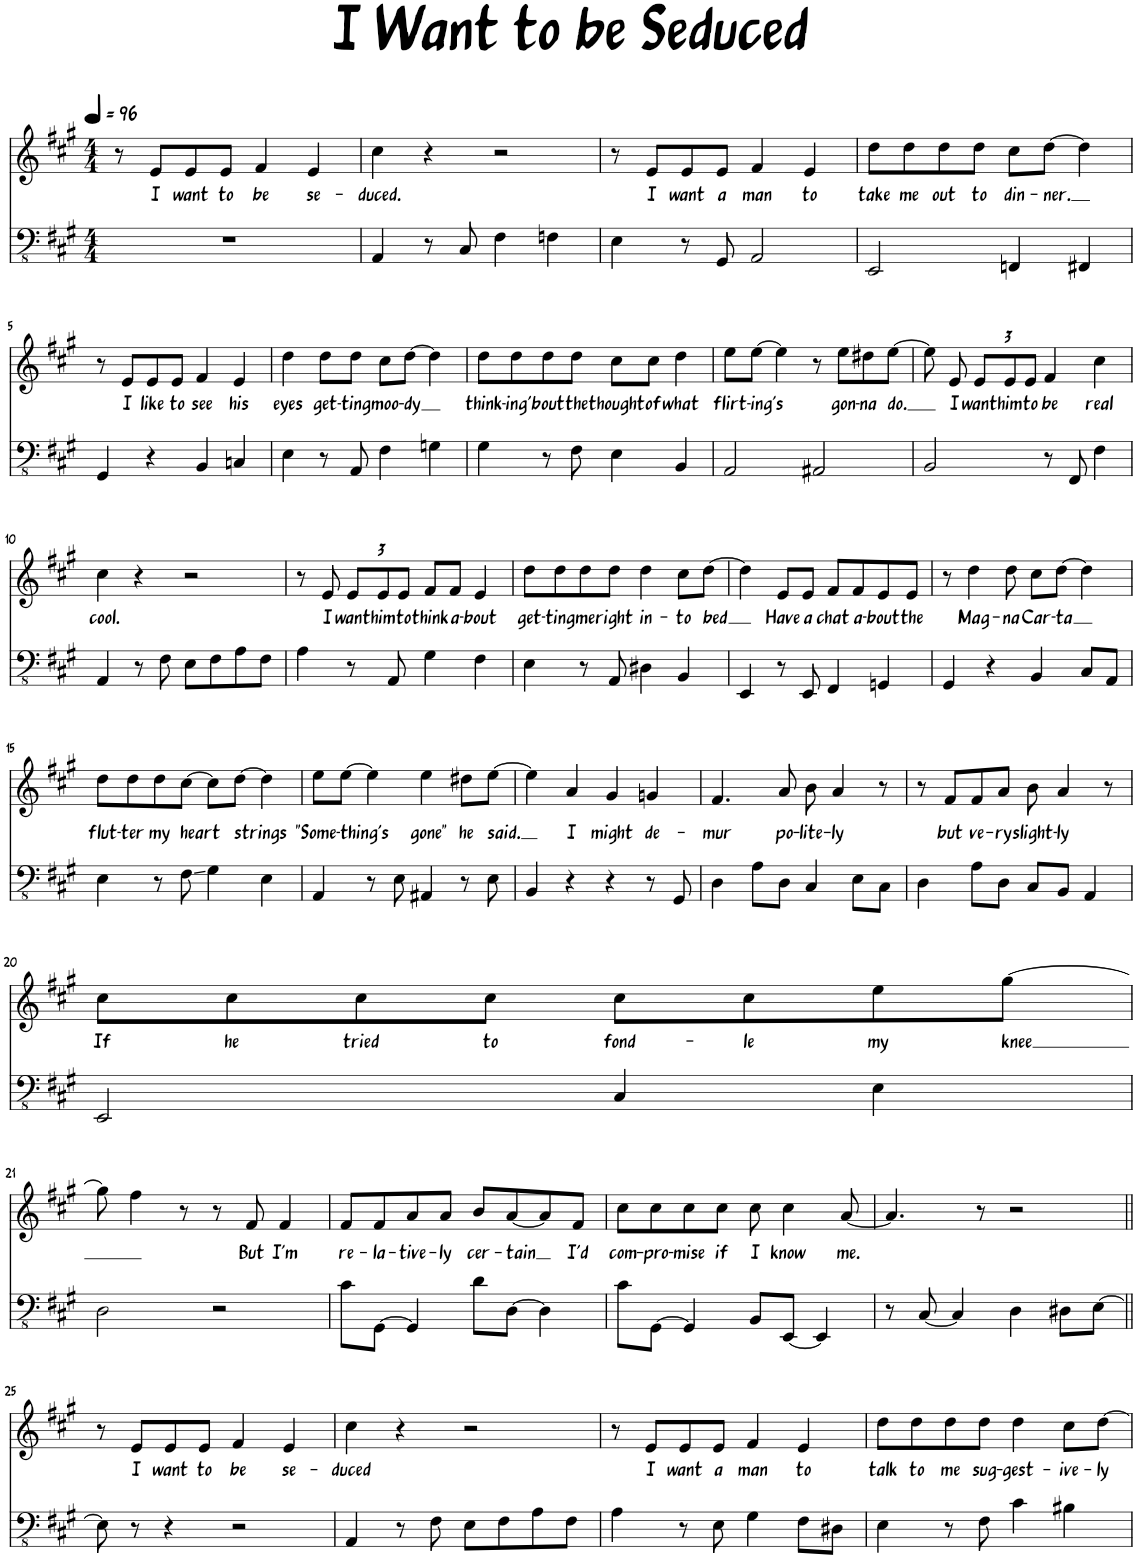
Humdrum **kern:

**kern	**kern	**text
*part2	*part1	*part1
*staff2	*staff1	*staff1
*I"Acoustic Bass	*I"Piano	*
*I'Ac b	*I'Pno	*
*clefFv4	*clefG2	*
*k[f#c#g#]	*k[f#c#g#]	*
*M4/4	*M4/4	*
*MM96	*MM96	*
=1	=1	=1
1r	8r	.
!	!	!LO:LY:b
.	8e/L	I
!	!	!LO:LY:b
.	8e/	want
!	!	!LO:LY:b
.	8e/J	to
!	!	!LO:LY:b
.	4f#/	be
!	!	!LO:LY:b
.	4e/	se-
=2	=2	=2
!	!	!LO:LY:b
4AAA/	4cc#\	-duced.
8r	4r	.
8CC#/	.	.
4FF#\	2r	.
4FFn\	.	.
=3	=3	=3
4EE\	8r	.
!	!	!LO:LY:b
.	8e/L	I
!	!	!LO:LY:b
8r	8e/	want
!	!	!LO:LY:b
8GGG#/	8e/J	a
!	!	!LO:LY:b
2AAA/	4f#/	man
!	!	!LO:LY:b
.	4e/	to
=4	=4	=4
!	!	!LO:LY:b
2EEE/	8dd\L	take
!	!	!LO:LY:b
.	8dd\	me
!	!	!LO:LY:b
.	8dd\	out
!	!	!LO:LY:b
.	8dd\J	to
!	!	!LO:LY:b
4FFFn/	8cc#\L	din-
!	!	!LO:LY:b
.	[8dd\J	-ner.
4FFF#X/	4dd\]	.
!!LO:LB:g=z
=5	=5	=5
4GGG#/	8r	.
!	!	!LO:LY:b
.	8e/L	I
!	!	!LO:LY:b
4r	8e/	like
!	!	!LO:LY:b
.	8e/J	to
!	!	!LO:LY:b
4BBB/	4f#/	see
!	!	!LO:LY:b
4CCn/	4e/	his
=6	=6	=6
!	!	!LO:LY:b
4EE\	4dd\	eyes
!	!	!LO:LY:b
8r	8dd\L	get-
!	!	!LO:LY:b
8AAA/	8dd\J	-ting
!	!	!LO:LY:b
4FF#\	8cc#\L	moo-
!	!	!LO:LY:b
.	[8dd\J	-dy
4GGn\	4dd\]	.
=7	=7	=7
!	!	!LO:LY:b
4GG#\	8dd\L	think-
!	!	!LO:LY:b
.	8dd\	-ing
!	!	!LO:LY:b
8r	8dd\	'bout
!	!	!LO:LY:b
8FF#\	8dd\J	the
!	!	!LO:LY:b
4EE\	8cc#\L	thought
!	!	!LO:LY:b
.	8cc#\J	of
!	!	!LO:LY:b
4BBB/	4dd\	what
=8	=8	=8
!	!	!LO:LY:b
2AAA/	8ee\L	flirt-
!	!	!LO:LY:b
.	[8ee\J	-ing's
.	4ee\]	.
2AAA#X/	8r	.
!	!	!LO:LY:b
.	8ee\L	gon-
!	!	!LO:LY:b
.	8dd#X\	-na
!	!	!LO:LY:b
.	[8ee\J	do.
=9	=9	=9
2BBB/	8ee\]	.
!	!	!LO:LY:b
.	8e/	I
*	*Xbrackettup	*
!	!	!LO:LY:b
.	12e/L	want
!	!	!LO:LY:b
.	12e/	him
!	!	!LO:LY:b
.	12e/J	to
!	!	!LO:LY:b
8r	4f#/	be
8FFF#/	.	.
!	!	!LO:LY:b
4FF#\	4cc#\	real
!!LO:LB:g=z
=10	=10	=10
!	!	!LO:LY:b
4AAA/	4cc#\	cool.
8r	4r	.
8FF#\	.	.
8EE\L	2r	.
8FF#\	.	.
8AA\	.	.
8FF#\J	.	.
=11	=11	=11
4AA\	8r	.
!	!	!LO:LY:b
.	8e/	I
!	!	!LO:LY:b
8r	12e/L	want
!	!	!LO:LY:b
.	12e/	him
8AAA/	.	.
!	!	!LO:LY:b
.	12e/J	to
!	!	!LO:LY:b
4GG#\	8f#/L	think
!	!	!LO:LY:b
.	8f#/J	a-
!	!	!LO:LY:b
4FF#\	4e/	-bout
=12	=12	=12
!	!	!LO:LY:b
4EE\	8dd\L	get-
!	!	!LO:LY:b
.	8dd\	-ting
!	!	!LO:LY:b
8r	8dd\	me
!	!	!LO:LY:b
8AAA/	8dd\J	right
!	!	!LO:LY:b
4DD#X\	4dd\	in-
!	!	!LO:LY:b
4BBB/	8cc#\L	-to
!	!	!LO:LY:b
.	[8dd\J	bed
=13	=13	=13
4EEE/	4dd\]	.
!	!	!LO:LY:b
8r	8e/L	Have
!	!	!LO:LY:b
8EEE/	8e/J	a
!	!	!LO:LY:b
4FFF#/	8f#/L	chat
!	!	!LO:LY:b
.	8f#/	a-
!	!	!LO:LY:b
4GGGn/	8e/	-bout
!	!	!LO:LY:b
.	8e/J	the
=14	=14	=14
4GGG#/	8r	.
!	!	!LO:LY:b
.	4dd\	Mag-
4r	.	.
!	!	!LO:LY:b
.	8dd\	-na
!	!	!LO:LY:b
4BBB/	8cc#\L	Car-
!	!	!LO:LY:b
.	[8dd\J	-ta
8CC#/L	4dd\]	.
8AAA/J	.	.
!!LO:LB:g=z
=15	=15	=15
!	!	!LO:LY:b
4EE\	8dd\L	flut-
!	!	!LO:LY:b
.	8dd\	-ter
!	!	!LO:LY:b
8r	8dd\	my
!	!	!LO:LY:b
8FF#\	[8cc#\J	heart
4GG#\	8cc#\L]	.
!	!	!LO:LY:b
.	[8dd\J	strings
4EE\	4dd\]	.
=16	=16	=16
!	!	!LO:LY:b
4AAA/	8ee\L	"Some-
!	!	!LO:LY:b
.	[8ee\J	-thing's
8r	4ee\]	.
8EE\	.	.
!	!	!LO:LY:b
4AAA#X/	4ee\	gone"
!	!	!LO:LY:b
8r	8dd#X\L	he
!	!	!LO:LY:b
8EE\	[8ee\J	said.
=17	=17	=17
4BBB/	4ee\]	.
!	!	!LO:LY:b
4r	4a/	I
!	!	!LO:LY:b
4r	4g#/	might
!	!	!LO:LY:b
8r	4gn/	de-
8GGG#/	.	.
=18	=18	=18
!	!	!LO:LY:b
4DD\	4.f#/	-mur
8AA\L	.	.
!	!	!LO:LY:b
8DD\J	8a/	po-
!	!	!LO:LY:b
4CC#/	8b\	-lite-
!	!	!LO:LY:b
.	4a/	-ly
8EE\L	.	.
8CC#\J	8r	.
=19	=19	=19
4DD\	8r	.
!	!	!LO:LY:b
.	8f#/L	but
!	!	!LO:LY:b
8AA\L	8f#/	ve-
!	!	!LO:LY:b
8DD\J	8a/J	-ry
!	!	!LO:LY:b
8CC#/L	8b\	slight-
!	!	!LO:LY:b
8BBB/J	4a/	-ly
4AAA/	.	.
.	8r	.
!!LO:LB:g=z
=20	=20	=20
!	!	!LO:LY:b
2EEE/	8cc#\L	If
!	!	!LO:LY:b
.	8cc#\	he
!	!	!LO:LY:b
.	8cc#\	tried
!	!	!LO:LY:b
.	8cc#\J	to
!	!	!LO:LY:b
4CC#/	8cc#\L	fond-
!	!	!LO:LY:b
.	8cc#\	-le
!	!	!LO:LY:b
4EE\	8ee\	my
!	!	!LO:LY:b
.	[8gg#\J	knee
!!LO:LB:g=z
=21	=21	=21
2DD\	8gg#\]	.
.	4ff#\	.
.	8r	.
2r	8r	.
!	!	!LO:LY:b
.	8f#/	But
!	!	!LO:LY:b
.	4f#/	I'm
=22	=22	=22
!	!	!LO:LY:b
8C#\L	8f#/L	re-
!	!	!LO:LY:b
[8GGG#\J	8f#/	-la-
!	!	!LO:LY:b
4GGG#/]	8a/	-tive-
!	!	!LO:LY:b
.	8a/J	-ly
!	!	!LO:LY:b
8D\L	8b/L	cer-
!	!	!LO:LY:b
[8DD\J	[8a/	-tain
4DD\]	8a/]	.
!	!	!LO:LY:b
.	8f#/J	I'd
=23	=23	=23
!	!	!LO:LY:b
8C#\L	8cc#\L	com-
!	!	!LO:LY:b
[8GGG#\J	8cc#\	-pro-
!	!	!LO:LY:b
4GGG#/]	8cc#\	-mise
!	!	!LO:LY:b
.	8cc#\J	if
!	!	!LO:LY:b
8BBB/L	8cc#\	I
!	!	!LO:LY:b
[8EEE/J	4cc#\	know
4EEE/]	.	.
!	!	!LO:LY:b
.	[8a/	me.
=24	=24	=24
8r	4.a/]	.
[8CC#/	.	.
4CC#/]	.	.
.	8r	.
4DD\	2r	.
8DD#X\L	.	.
[8EE\J	.	.
!!LO:LB:g=z
=25||	=25||	=25||
8EE\]	8r	.
!	!	!LO:LY:b
8r	8e/L	I
!	!	!LO:LY:b
4r	8e/	want
!	!	!LO:LY:b
.	8e/J	to
!	!	!LO:LY:b
2r	4f#/	be
!	!	!LO:LY:b
.	4e/	se-
=26	=26	=26
!	!	!LO:LY:b
4AAA/	4cc#\	-duced
8r	4r	.
8FF#\	.	.
8EE\L	2r	.
8FF#\	.	.
8AA\	.	.
8FF#\J	.	.
=27	=27	=27
4AA\	8r	.
!	!	!LO:LY:b
.	8e/L	I
!	!	!LO:LY:b
8r	8e/	want
!	!	!LO:LY:b
8EE\	8e/J	a
!	!	!LO:LY:b
4GG#\	4f#/	man
!	!	!LO:LY:b
8FF#\L	4e/	to
8DD#X\J	.	.
=28	=28	=28
!	!	!LO:LY:b
4EE\	8dd\L	talk
!	!	!LO:LY:b
.	8dd\	to
!	!	!LO:LY:b
8r	8dd\	me
!	!	!LO:LY:b
8FF#\	8dd\J	sug-
!	!	!LO:LY:b
4C#\	4dd\	-gest-
!	!	!LO:LY:b
4BB#X\	8cc#\L	-ive-
!	!	!LO:LY:b
.	[8dd\J	-ly
=	=	=
*-	*-	*-
